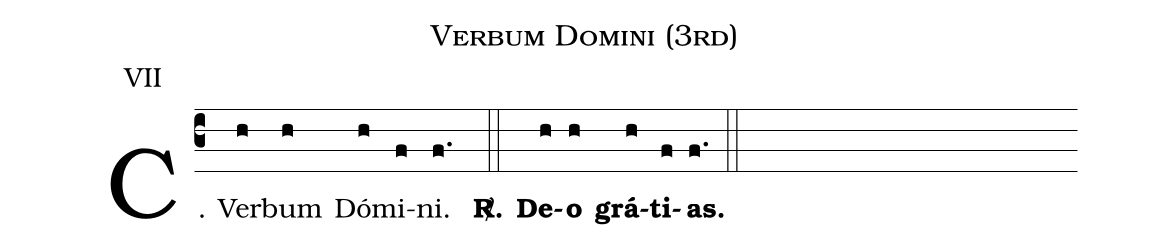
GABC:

name: Verbum Domini (3rd);
annotation: VII;
%%
(c3)
C. Ver(h)bum(h) Dó(h)mi(f)ni.(f.)

<b>
<sp>R/</sp>.(::)
De(h)o(h) grá(h)ti(f)as.(f.)
</b>

(::)
